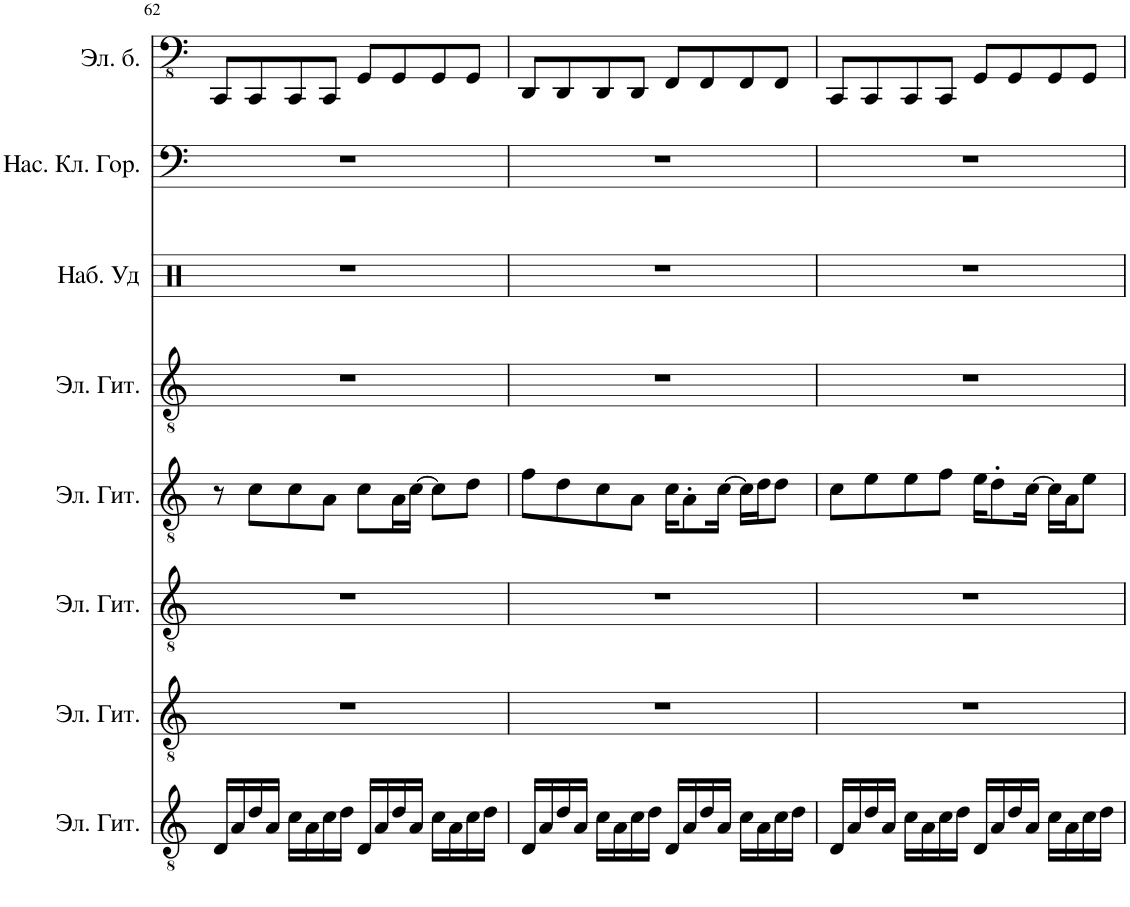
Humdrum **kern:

**kern	**kern	**kern	**kern	**kern	**kern	**kern	**kern
*part8	*part7	*part6	*part5	*part4	*part3	*part2	*part1
*staff8	*staff7	*staff6	*staff5	*staff4	*staff3	*staff2	*staff1
*I"Электрогитара, Electric Guitar	*I"Электрогитара, Electric Guitar	*I"Электрогитара, Electric Guitar	*I"Электрогитара, Vocal	*I"Электрогитара, Electric Guitar	*I"Набор ударных, Drumkit	*I"Настроенные клаксоновые горны, Electric Guitar	*I"5-стр. Бас-гитара, Electric Bass
!!LO:PB:g=z
*clefGv2	*clefGv2	*clefGv2	*clefGv2	*clefGv2	*clefX	*clefF4	*clefFv4
*k[]	*k[]	*k[]	*k[]	*k[]	*k[]	*k[]	*k[]
*M4/4	*M4/4	*M4/4	*M4/4	*M4/4	*M4/4	*M4/4	*M4/4
=62	=62	=62	=62	=62	=62	=62	=62
16D/LL	1r	1r	8r	1r	1r	1r	8CCC/L
16A/	.	.	.	.	.	.	.
16d/	.	.	8c\L	.	.	.	8CCC/
16A/JJ	.	.	.	.	.	.	.
16c\LL	.	.	8c\	.	.	.	8CCC/
16A\	.	.	.	.	.	.	.
16c\	.	.	8A\J	.	.	.	8CCC/J
16d\JJ	.	.	.	.	.	.	.
16D/LL	.	.	8c\L	.	.	.	8GGG/L
16A/	.	.	.	.	.	.	.
16d/	.	.	16A\L	.	.	.	8GGG/
16A/JJ	.	.	[16c\JJ	.	.	.	.
16c\LL	.	.	8c\L]	.	.	.	8GGG/
16A\	.	.	.	.	.	.	.
16c\	.	.	8d\J	.	.	.	8GGG/J
16d\JJ	.	.	.	.	.	.	.
=63	=63	=63	=63	=63	=63	=63	=63
16D/LL	1r	1r	8f\L	1r	1r	1r	8DDD/L
16A/	.	.	.	.	.	.	.
16d/	.	.	8d\	.	.	.	8DDD/
16A/JJ	.	.	.	.	.	.	.
16c\LL	.	.	8c\	.	.	.	8DDD/
16A\	.	.	.	.	.	.	.
16c\	.	.	8A\J	.	.	.	8DDD/J
16d\JJ	.	.	.	.	.	.	.
16D/LL	.	.	16c\KL	.	.	.	8FFF/L
16A/	.	.	8A'\	.	.	.	.
16d/	.	.	.	.	.	.	8FFF/
16A/JJ	.	.	[16c\Jk	.	.	.	.
16c\LL	.	.	16c\LL]	.	.	.	8FFF/
16A\	.	.	16d\J	.	.	.	.
16c\	.	.	8d\J	.	.	.	8FFF/J
16d\JJ	.	.	.	.	.	.	.
=64	=64	=64	=64	=64	=64	=64	=64
16D/LL	1r	1r	8c\L	1r	1r	1r	8CCC/L
16A/	.	.	.	.	.	.	.
16d/	.	.	8e\	.	.	.	8CCC/
16A/JJ	.	.	.	.	.	.	.
16c\LL	.	.	8e\	.	.	.	8CCC/
16A\	.	.	.	.	.	.	.
16c\	.	.	8f\J	.	.	.	8CCC/J
16d\JJ	.	.	.	.	.	.	.
16D/LL	.	.	16e\KL	.	.	.	8GGG/L
16A/	.	.	8d'\	.	.	.	.
16d/	.	.	.	.	.	.	8GGG/
16A/JJ	.	.	[16c\Jk	.	.	.	.
16c\LL	.	.	16c\LL]	.	.	.	8GGG/
16A\	.	.	16A\J	.	.	.	.
16c\	.	.	8e\J	.	.	.	8GGG/J
16d\JJ	.	.	.	.	.	.	.
=	=	=	=	=	=	=	=
*-	*-	*-	*-	*-	*-	*-	*-
